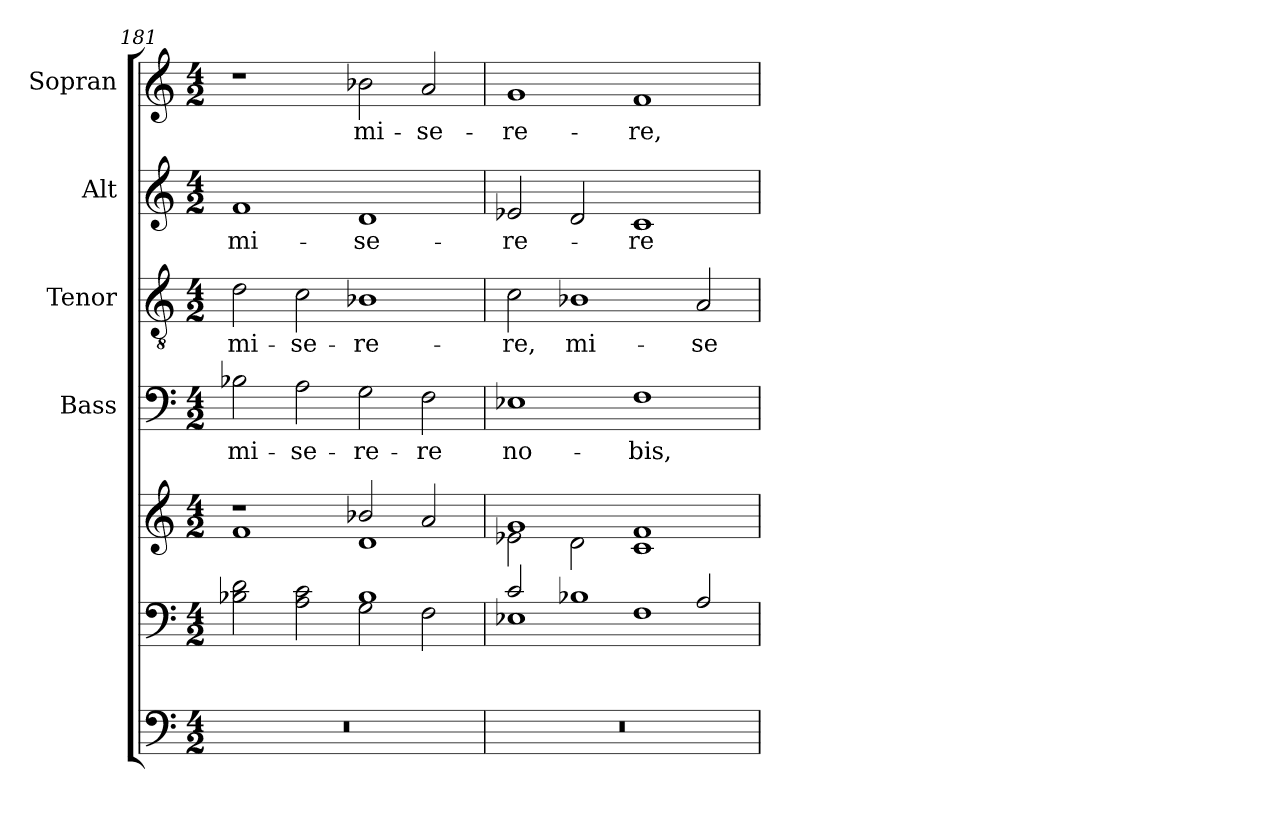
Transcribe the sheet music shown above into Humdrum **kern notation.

**kern	**kern	**kern	**kern	**text	**kern	**text	**kern	**text	**kern	**text
*part6	*part5	*part5	*part4	*part4	*part3	*part3	*part2	*part2	*part1	*part1
*staff7	*staff6	*staff5	*staff4	*staff4	*staff3	*staff3	*staff2	*staff2	*staff1	*staff1
*	*	*	*I"Bass	*	*I"Tenor	*	*I"Alt	*	*I"Sopran	*
*	*	*	*I'B.	*	*I'T.	*	*I'A.	*	*I'S.	*
*clefF4	*clefF4	*clefG2	*clefF4	*	*clefGv2	*	*clefG2	*	*clefG2	*
*k[]	*k[]	*k[]	*k[]	*	*k[]	*	*k[]	*	*k[]	*
*C:	*C:	*C:	*C:	*	*C:	*	*C:	*	*C:	*
*M4/2	*M4/2	*M4/2	*M4/2	*	*M4/2	*	*M4/2	*	*M4/2	*
=181	=181	=181	=181	=181	=181	=181	=181	=181	=181	=181
*	*^	*^	*	*	*	*	*	*	*	*
!	!	!	!	!	!	!LO:LY:b	!	!LO:LY:b	!	!LO:LY:b	!	!
0r	1ryy	2B-X\ 2d\	1r	1f	2B-X\	mi-	2d\	mi-	1f	mi-	1r	.
!	!	!	!	!	!	!LO:LY:b	!	!LO:LY:b	!	!	!	!
.	.	2A\ 2c\	.	.	2A\	-se-	2c\	-se-	.	.	.	.
!	!	!	!	!	!	!LO:LY:b	!	!LO:LY:b	!	!LO:LY:b	!	!LO:LY:b
.	1B-	2G\	2b-X/	1d	2G\	-re-	1B-X	-re-	1d	-se-	2b-X\	mi-
!	!	!	!	!	!	!LO:LY:b	!	!	!	!	!	!LO:LY:b
.	.	2F\	2a/	.	2F\	-re	.	.	.	.	2a/	-se-
!!LO:PB:g=z
=182	=182	=182	=182	=182	=182	=182	=182	=182	=182	=182	=182	=182
!	!	!	!	!	!	!LO:LY:b	!	!LO:LY:b	!	!LO:LY:b	!	!LO:LY:b
0r	2c/	1E-X	1g	2e-X\	1E-X	no-	2c\	-re,	2e-X/	-re-	1g	-re-
!	!	!	!	!	!	!	!	!LO:LY:b	!	!	!	!
.	1B-X	.	.	2d\	.	.	1B-X	mi-	2d/	.	.	.
!	!	!	!	!	!	!LO:LY:b	!	!	!	!LO:LY:b	!	!LO:LY:b
.	.	1F	1f	1c	1F	-bis,	.	.	1c	-re	1f	-re,
!	!	!	!	!	!	!	!	!LO:LY:b	!	!	!	!
.	2A/	.	.	.	.	.	2A/	-se-	.	.	.	.
*	*v	*v	*	*	*	*	*	*	*	*	*	*
*	*	*v	*v	*	*	*	*	*	*	*	*
=	=	=	=	=	=	=	=	=	=	=
*-	*-	*-	*-	*-	*-	*-	*-	*-	*-	*-
